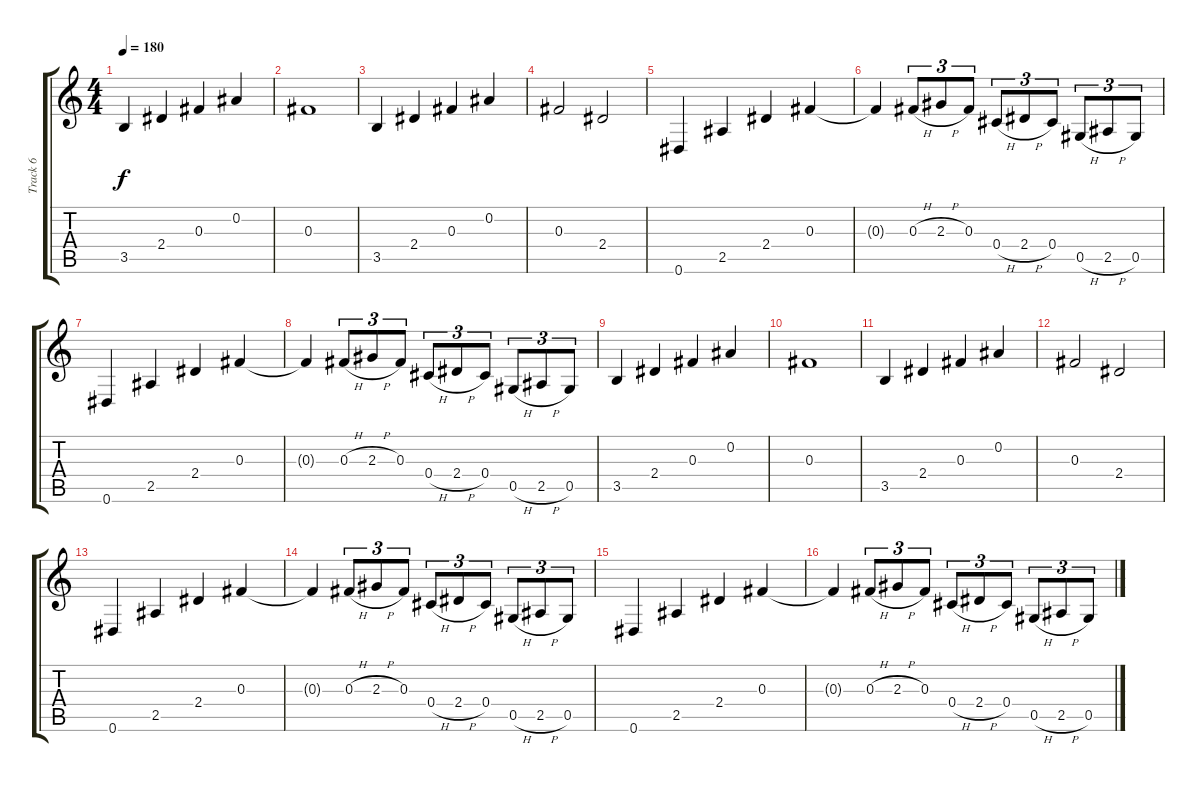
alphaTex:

\track ("Track 6" "Track 6") {instrument acousticguitarsteel}
\staff {score tabs}
\tuning (Eb4 Bb3 Gb3 Db3 Ab2 Eb2) {hide}
\ts (4 4)
\tempo 180
\clef g2
\ks c
3.5.4{dy f} 2.4.4 0.3.4 0.2.4 |
0.3.1 |
3.5.4 2.4.4 0.3.4 0.2.4 |
0.3.2 2.4.2 |
0.6.4 2.5.4 2.4.4 0.3.4 |
0.3{t}.4 0.3{h}.8{tu (3 2)} 2.3{h}.8{tu (3 2)} 0.3.8{tu (3 2)} 0.4{h}.8{tu (3 2)} 2.4{h}.8{tu (3 2)} 0.4.8{tu (3 2)} 0.5{h}.8{tu (3 2)} 2.5{h}.8{tu (3 2)} 0.5.8{tu (3 2)} |
0.6.4 2.5.4 2.4.4 0.3.4 |
0.3{t}.4 0.3{h}.8{tu (3 2)} 2.3{h}.8{tu (3 2)} 0.3.8{tu (3 2)} 0.4{h}.8{tu (3 2)} 2.4{h}.8{tu (3 2)} 0.4.8{tu (3 2)} 0.5{h}.8{tu (3 2)} 2.5{h}.8{tu (3 2)} 0.5.8{tu (3 2)} |
3.5.4 2.4.4 0.3.4 0.2.4 |
0.3.1 |
3.5.4 2.4.4 0.3.4 0.2.4 |
0.3.2 2.4.2 |
0.6.4 2.5.4 2.4.4 0.3.4 |
0.3{t}.4 0.3{h}.8{tu (3 2)} 2.3{h}.8{tu (3 2)} 0.3.8{tu (3 2)} 0.4{h}.8{tu (3 2)} 2.4{h}.8{tu (3 2)} 0.4.8{tu (3 2)} 0.5{h}.8{tu (3 2)} 2.5{h}.8{tu (3 2)} 0.5.8{tu (3 2)} |
0.6.4 2.5.4 2.4.4 0.3.4 |
0.3{t}.4 0.3{h}.8{tu (3 2)} 2.3{h}.8{tu (3 2)} 0.3.8{tu (3 2)} 0.4{h}.8{tu (3 2)} 2.4{h}.8{tu (3 2)} 0.4.8{tu (3 2)} 0.5{h}.8{tu (3 2)} 2.5{h}.8{tu (3 2)} 0.5.8{tu (3 2)}
